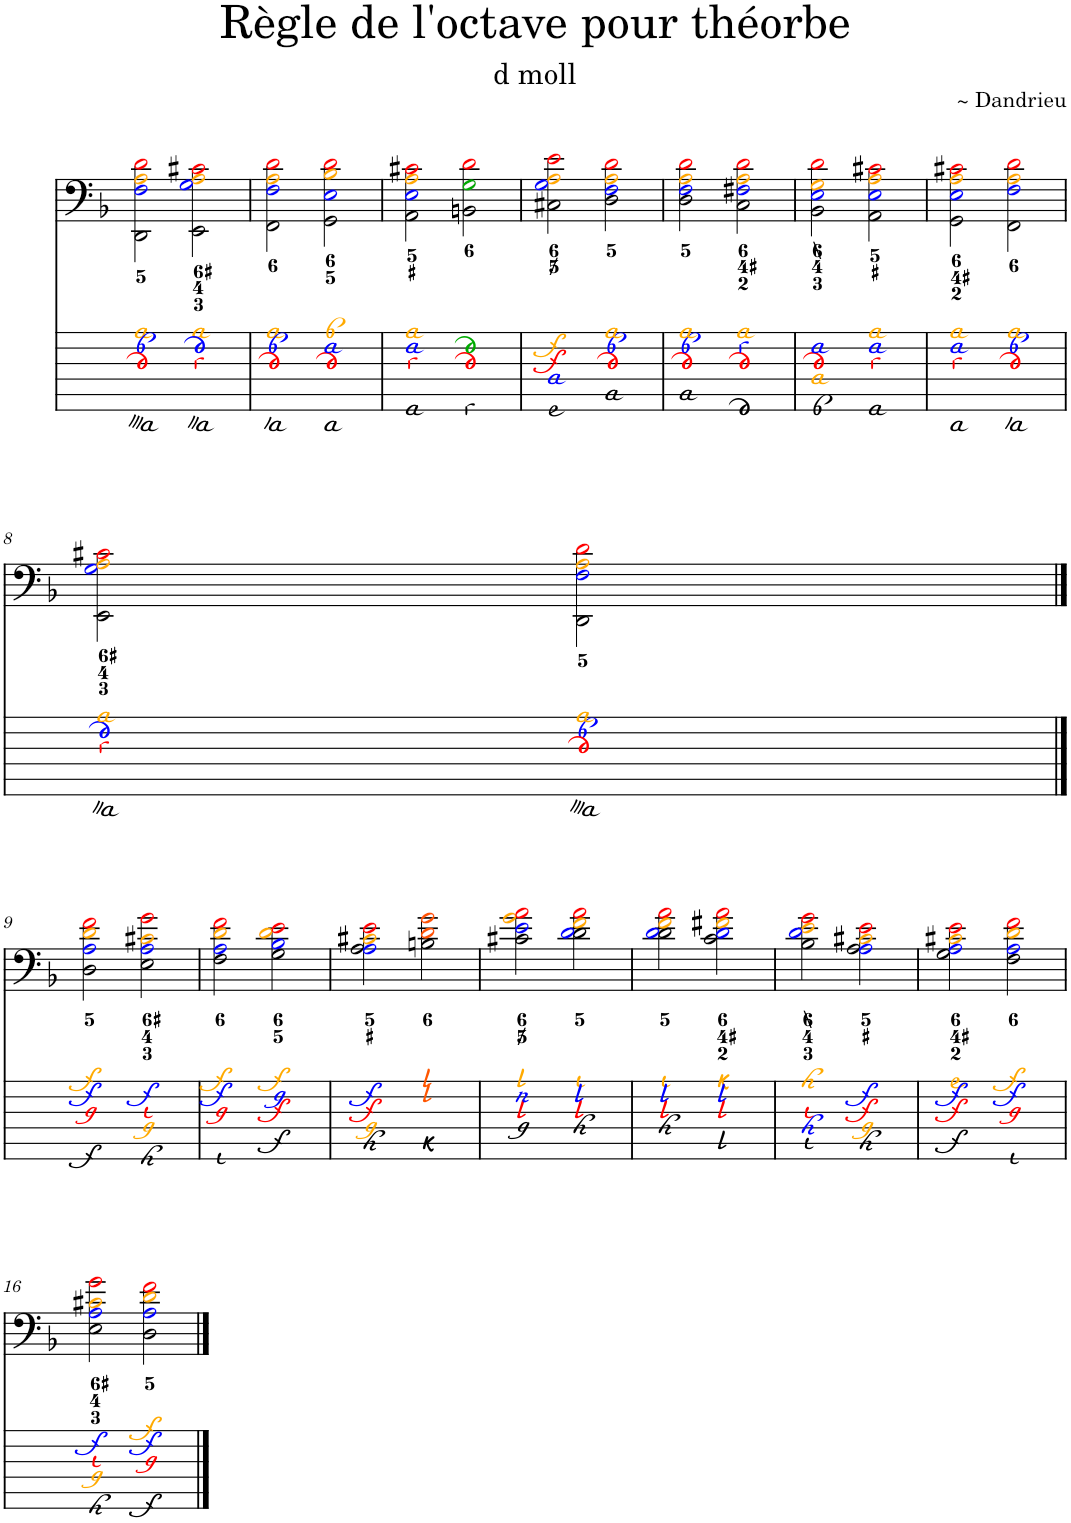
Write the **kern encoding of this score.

**kern	**kern
*part1	*part1
*staff2	*staff1
*I"Theorba	*
*I'Thb.	*
*stria6	*
*	*clefF4
*k[b-]	*k[b-]
=1	=1
2DD 2di 2Fj 2AZ	2DD\ 2Fj\ 2AZ\ 2di\
2EE 2c#i 2Gj 2AZ	2EE\ 2Gj\ 2AZ\ 2c#Xi\
=2	=2
2FF 2di 2Fj 2AZ	2FF\ 2Fj\ 2AZ\ 2di\
2GG 2di 2Ej 2B-Z	2GG\ 2Ej\ 2B-Z\ 2di\
=3	=3
2AA 2c#i 2Ej 2AZ	2AA\ 2Ej\ 2AZ\ 2c#Xi\
2BB 2di 2GV	2BBn\ 2GV\ 2di\
=4	=4
2C# 2Gj 2ei 2AZ	2C#X\ 2Gj\ 2AZ\ 2ei\
2D 2di 2Fj 2AZ	2D\ 2Fj\ 2AZ\ 2di\
=5	=5
2D 2di 2Fj 2AZ	2D\ 2Fj\ 2AZ\ 2di\
2C 2di 2F#j 2AZ	2C\ 2F#Xj\ 2AZ\ 2di\
=6	=6
2BB- 2GZ 2di 2Ej	2BB-\ 2Ej\ 2GZ\ 2di\
2AA 2c#Xi 2Ej 2AZ	2AA\ 2Ej\ 2AZ\ 2c#Xi\
=7	=7
2GG 2c#i 2Ej 2AZ	2GG\ 2Ej\ 2AZ\ 2c#Xi\
2FF 2di 2Fj 2AZ	2FF\ 2Fj\ 2AZ\ 2di\
!!LO:LB:g=z
=8	=8
2EE 2c#Xi 2Gj 2AZ	2EE\ 2Gj\ 2AZ\ 2c#Xi\
2DD 2di 2Fj 2AZ	2DD\ 2Fj\ 2AZ\ 2di\
!!LO:LB:g=z
==9	==9
2D 2fi 2Aj 2dZ	2D\ 2Aj\ 2dZ\ 2fi\
2E 2c#XZ 2gi 2Aj	2E\ 2Aj\ 2c#XZ\ 2gi\
=10	=10
2F 2fi 2Aj 2dZ	2F\ 2Aj\ 2dZ\ 2fi\
2G 2ei 2B-j 2dZ	2G\ 2B-j\ 2dZ\ 2ei\
=11	=11
2A 2c#XZ 2ei 2Aj	2A\ 2Aj\ 2c#XZ\ 2ei\
2Bn 2dN 2gN	2Bn\ 2dN\ 2gN\
=12	=12
2c#X 2ai 2ej 2gZ	2c#X\ 2ej\ 2gZ\ 2ai\
2d 2ai 2dj 2fZ	2dj\ 2d\ 2fZ\ 2ai\
=13	=13
2d 2ai 2dj 2fZ	2dj\ 2d\ 2fZ\ 2ai\
2c 2ai 2dj 2f#XZ	2c\ 2dj\ 2f#XZ\ 2ai\
=14	=14
2B- 2dj 2gi 2eZ	2B-\ 2dj\ 2eZ\ 2gi\
2A 2c#XZ 2ei 2Aj	2A\ 2Aj\ 2c#XZ\ 2ei\
=15	=15
2G 2ei 2Aj 2c#XZ	2G\ 2Aj\ 2c#XZ\ 2ei\
2F 2fi 2Aj 2dZ	2F\ 2Aj\ 2dZ\ 2fi\
!!LO:LB:g=z
=16	=16
2E 2c#XZ 2gi 2Aj	2E\ 2Aj\ 2c#XZ\ 2gi\
2D 2fi 2Aj 2dZ	2D\ 2Aj\ 2dZ\ 2fi\
==	==
*-	*-
